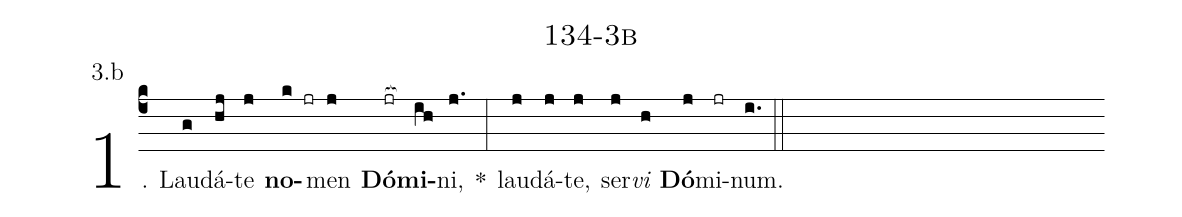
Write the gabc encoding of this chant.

name: 134-3b;
annotation: 3.b;
%%
(c4)1. Lau(g)dá(hj)te(j) <b>no</b>(k jr)men(j) <b>Dó</b>(jr[ocb:1{])<b>mi</b>(ih[ocb:0}])ni,(j.) *(:) lau(j)dá(j)te,(j) ser(j)<i>vi</i>(h) <b>Dó</b>(j)mi(jr)num.(i.) (::)
